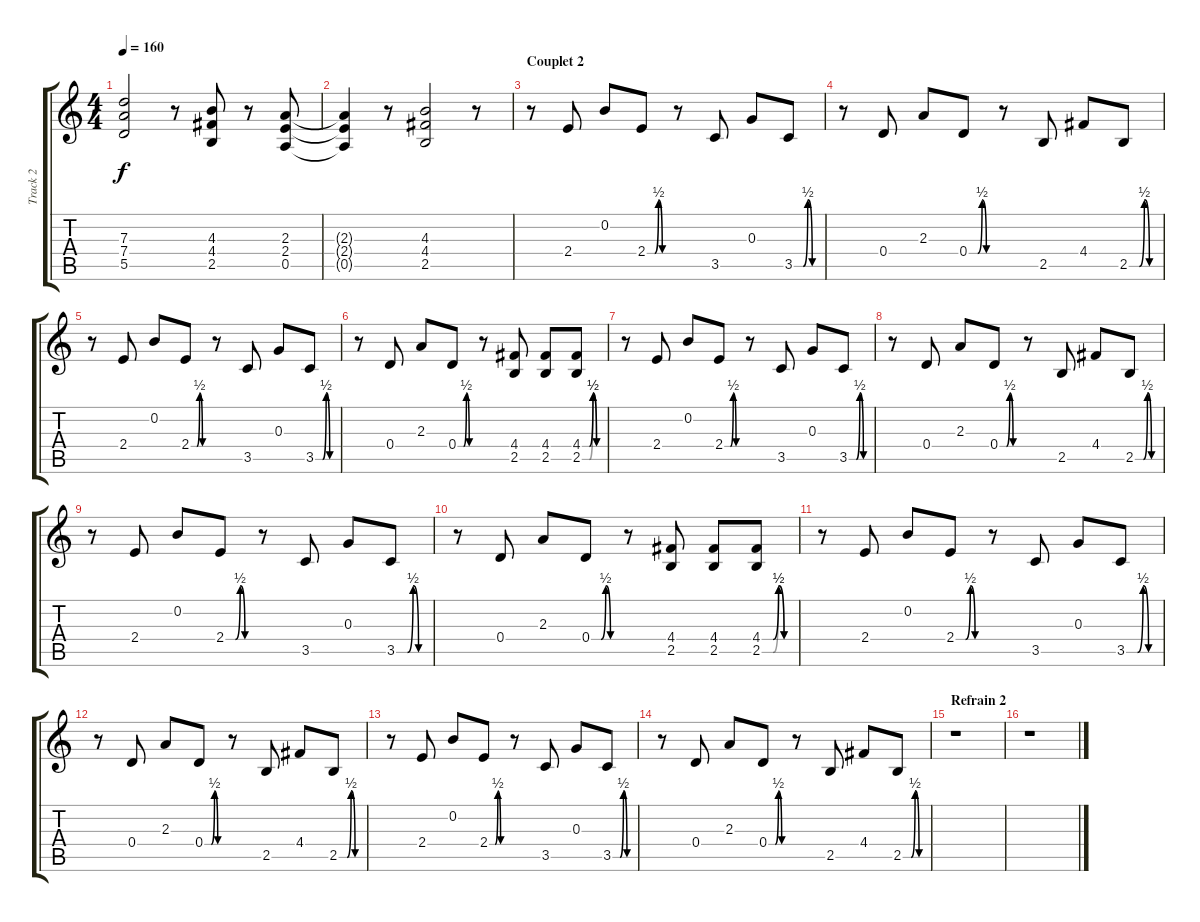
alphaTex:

\track ("Track 2" "Track 2") {instrument distortionguitar}
\staff {score tabs}
\tuning (E4 B3 G3 D3 A2 E2) {hide}
\ts (4 4)
\tempo 160
\clef g2
\ks c
(7.3 7.4 5.5).2{dy f} r.8 (4.3 4.4 2.5).8 r.8 (2.3 2.4 0.5).8 |
(2.3{t} 2.4{t} 0.5{t}).4 r.8 (4.3 4.4 2.5).2 r.8 |
\section ("" "Couplet 2")
r.8 2.4.8 0.2.8 2.4{be (custom 0 0 20 0 30 2 40 0 60 0)}.8 r.8 3.5.8 0.3.8 3.5{be (custom 0 0 20 0 30 2 40 0 60 0)}.8 |
r.8 0.4.8 2.3.8 0.4{be (custom 0 0 20 0 30 2 40 0 60 0)}.8 r.8 2.5.8 4.4.8 2.5{be (custom 0 0 20 0 30 2 40 0 60 0)}.8 |
r.8 2.4.8 0.2.8 2.4{be (custom 0 0 20 0 30 2 40 0 60 0)}.8 r.8 3.5.8 0.3.8 3.5{be (custom 0 0 20 0 30 2 40 0 60 0)}.8 |
r.8 0.4.8 2.3.8 0.4{be (custom 0 0 20 0 30 2 40 0 60 0)}.8 r.8 (4.4 2.5).8 (4.4 2.5).8 (4.4{be (custom 0 0 20 0 30 2 40 0 60 0)} 2.5{be (custom 0 0 20 0 30 2 40 0 60 0)}).8 |
r.8 2.4.8 0.2.8 2.4{be (custom 0 0 20 0 30 2 40 0 60 0)}.8 r.8 3.5.8 0.3.8 3.5{be (custom 0 0 20 0 30 2 40 0 60 0)}.8 |
r.8 0.4.8 2.3.8 0.4{be (custom 0 0 20 0 30 2 40 0 60 0)}.8 r.8 2.5.8 4.4.8 2.5{be (custom 0 0 20 0 30 2 40 0 60 0)}.8 |
r.8 2.4.8 0.2.8 2.4{be (custom 0 0 20 0 30 2 40 0 60 0)}.8 r.8 3.5.8 0.3.8 3.5{be (custom 0 0 20 0 30 2 40 0 60 0)}.8 |
r.8 0.4.8 2.3.8 0.4{be (custom 0 0 20 0 30 2 40 0 60 0)}.8 r.8 (4.4 2.5).8 (4.4 2.5).8 (4.4{be (custom 0 0 20 0 30 2 40 0 60 0)} 2.5{be (custom 0 0 20 0 30 2 40 0 60 0)}).8 |
r.8 2.4.8 0.2.8 2.4{be (custom 0 0 20 0 30 2 40 0 60 0)}.8 r.8 3.5.8 0.3.8 3.5{be (custom 0 0 20 0 30 2 40 0 60 0)}.8 |
r.8 0.4.8 2.3.8 0.4{be (custom 0 0 20 0 30 2 40 0 60 0)}.8 r.8 2.5.8 4.4.8 2.5{be (custom 0 0 20 0 30 2 40 0 60 0)}.8 |
r.8 2.4.8 0.2.8 2.4{be (custom 0 0 20 0 30 2 40 0 60 0)}.8 r.8 3.5.8 0.3.8 3.5{be (custom 0 0 20 0 30 2 40 0 60 0)}.8 |
r.8 0.4.8 2.3.8 0.4{be (custom 0 0 20 0 30 2 40 0 60 0)}.8 r.8 2.5.8 4.4.8 2.5{be (custom 0 0 20 0 30 2 40 0 60 0)}.8 |
\section ("" "Refrain 2")
r.1 |
r.1
